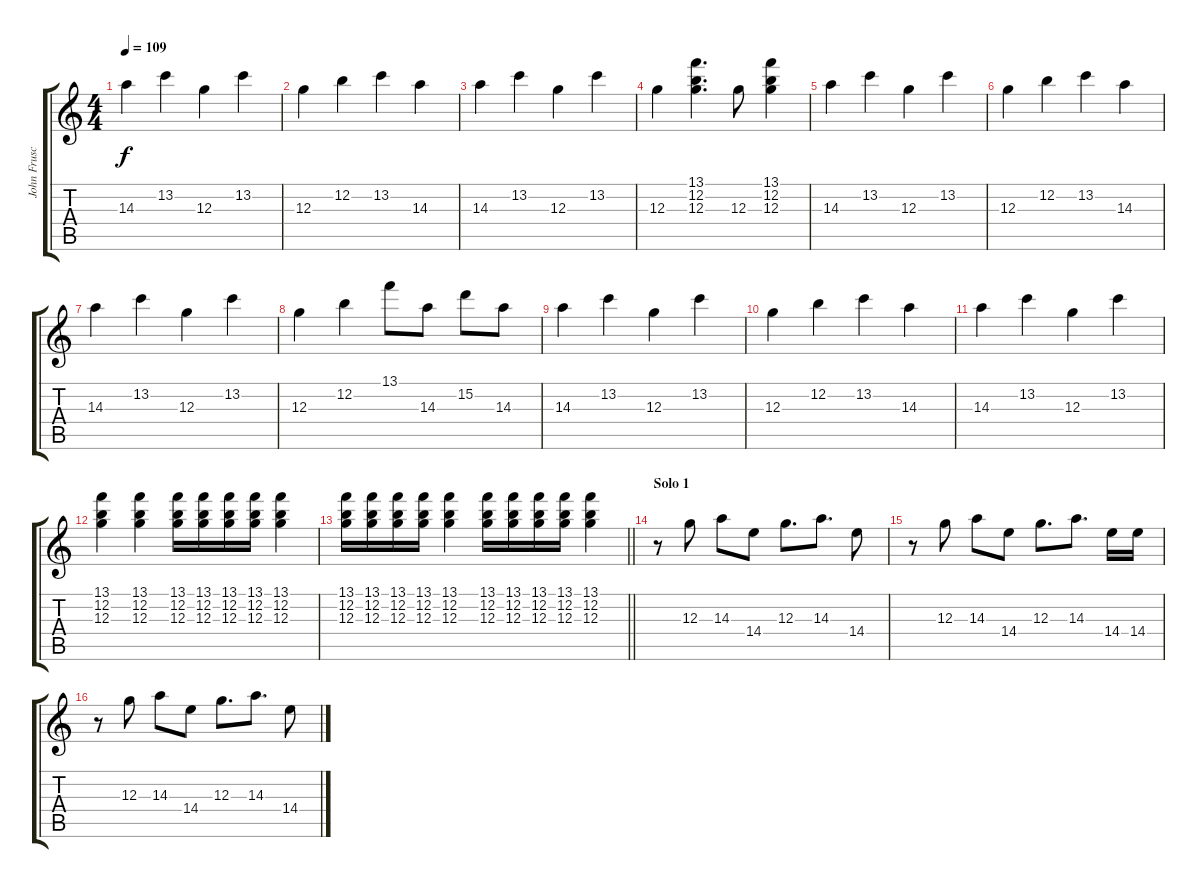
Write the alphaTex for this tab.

\track ("John Frusciante (rythmique)" "John Frusc") {instrument electricguitarclean}
\staff {score tabs}
\tuning (E4 B3 G3 D3 A2 E2) {hide}
\ts (4 4)
\tempo 109
\clef g2
\ks c
14.3.4{dy f} 13.2.4 12.3.4 13.2.4 |
12.3.4 12.2.4 13.2.4 14.3.4 |
14.3.4 13.2.4 12.3.4 13.2.4 |
12.3.4 (13.1 12.2 12.3).4{d} 12.3.8 (13.1 12.2 12.3).4 |
14.3.4 13.2.4 12.3.4 13.2.4 |
12.3.4 12.2.4 13.2.4 14.3.4 |
14.3.4 13.2.4 12.3.4 13.2.4 |
12.3.4 12.2.4 13.1.8 14.3.8 15.2.8 14.3.8 |
14.3.4 13.2.4 12.3.4 13.2.4 |
12.3.4 12.2.4 13.2.4 14.3.4 |
14.3.4 13.2.4 12.3.4 13.2.4 |
(13.1 12.2 12.3).4 (13.1 12.2 12.3).4 (13.1 12.2 12.3).16 (13.1 12.2 12.3).16 (13.1 12.2 12.3).16 (13.1 12.2 12.3).16 (13.1 12.2 12.3).4 |
\barLineRight lightlight
(13.1 12.2 12.3).16 (13.1 12.2 12.3).16 (13.1 12.2 12.3).16 (13.1 12.2 12.3).16 (13.1 12.2 12.3).4 (13.1 12.2 12.3).16 (13.1 12.2 12.3).16 (13.1 12.2 12.3).16 (13.1 12.2 12.3).16 (13.1 12.2 12.3).4 |
\section ("" "Solo 1")
r.8 12.3.8 14.3.8 14.4.8 12.3.8{d} 14.3.8{d} 14.4.8 |
r.8 12.3.8 14.3.8 14.4.8 12.3.8{d} 14.3.8{d} 14.4.16 14.4.16 |
r.8 12.3.8 14.3.8 14.4.8 12.3.8{d} 14.3.8{d} 14.4.8
